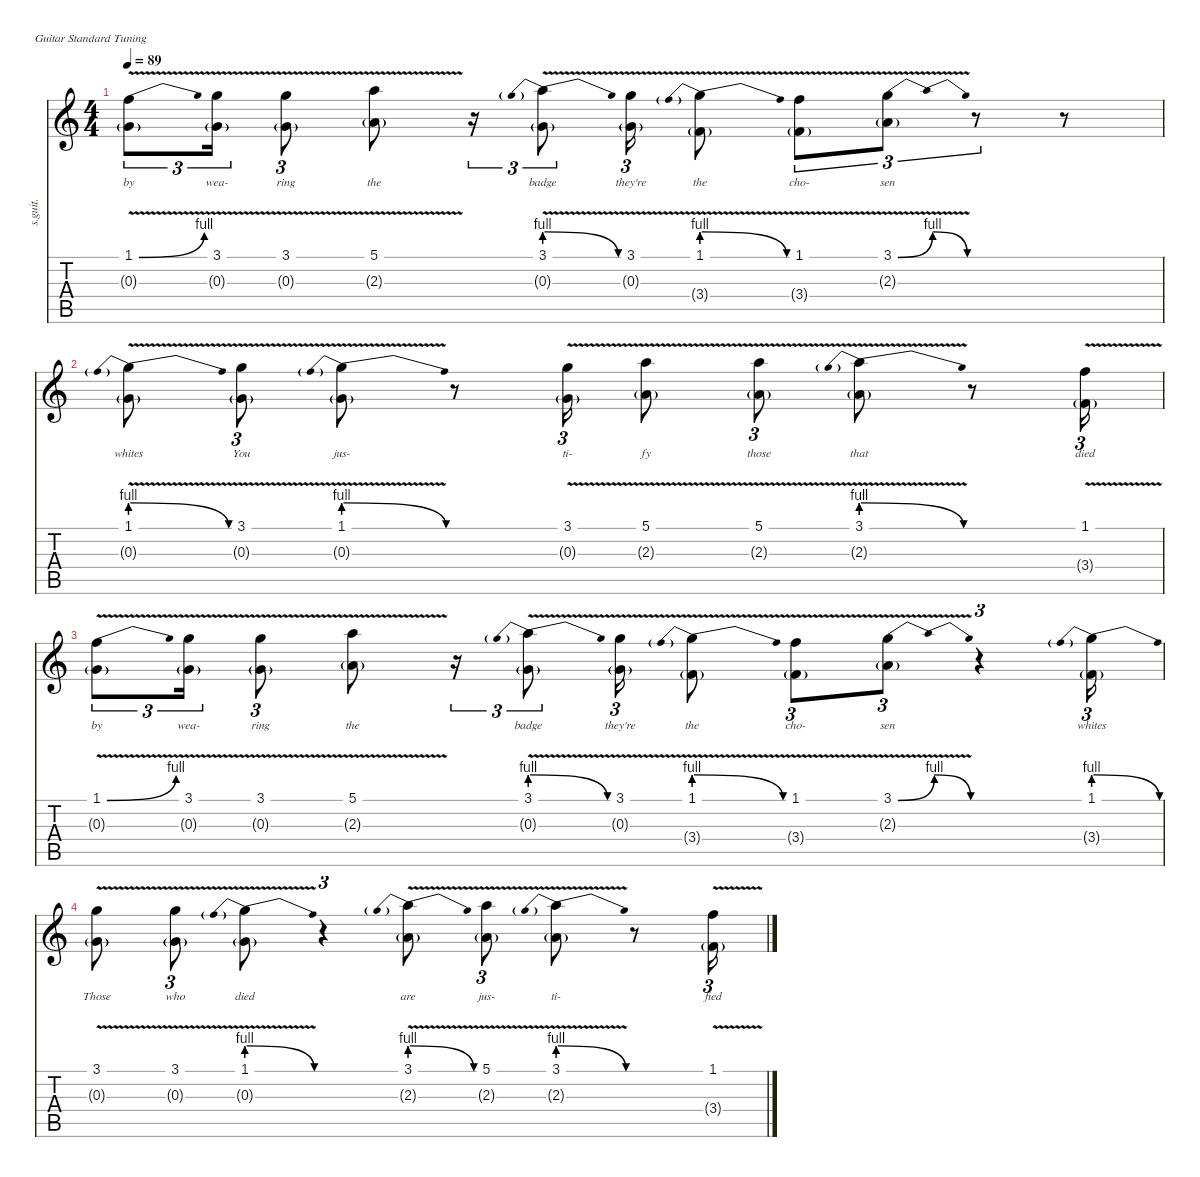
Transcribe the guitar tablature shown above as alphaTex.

\defaultSystemsLayout 4
\hideDynamics
\bracketExtendMode nobrackets
\track ("Zack de la Rocha - Vocals 1" "s.guit.") {instrument tenorsax}
\staff {score tabs}
\tuning (E4 B3 G3 D3 A2 E2)
\displaytranspose 12
\ts (4 4)
\tempo 89
\clef g2
\ks c
(1.1{be (bend 0 0 15 4) v} 0.3{g}).8{tu (3 2) lyrics (0 "by") lyrics (1 "") lyrics (2 "") lyrics (3 "") lyrics (4 "") dy fff} (3.1{v} 0.3{g}).16{tu (3 2) lyrics (0 "wea-") lyrics (1 "") lyrics (2 "") lyrics (3 "") lyrics (4 "")} (3.1{v} 0.3{g}).8{tu (3 2) lyrics (0 "ring") lyrics (1 "") lyrics (2 "") lyrics (3 "") lyrics (4 "")} (5.1{v} 2.3{g}).8{lyrics (0 "the") lyrics (1 "") lyrics (2 "") lyrics (3 "") lyrics (4 "")} r.16{tu (3 2)} (3.1{be (prebendrelease 0 4 19.8 0) v} 0.3{g}).8{tu (3 2) lyrics (0 "badge") lyrics (1 "") lyrics (2 "") lyrics (3 "") lyrics (4 "")} (3.1{v} 0.3{g}).16{tu (3 2) lyrics (0 "they're") lyrics (1 "") lyrics (2 "") lyrics (3 "") lyrics (4 "")} (1.1{be (prebendrelease 0 4 19.8 0) v} 3.4{g}).8{lyrics (0 "the") lyrics (1 "") lyrics (2 "") lyrics (3 "") lyrics (4 "")} (1.1{v} 3.4{g}).8{tu (3 2) lyrics (0 "cho-") lyrics (1 "") lyrics (2 "") lyrics (3 "") lyrics (4 "")} (3.1{be (bendrelease 0 0 15 4 45 4 60 0) v} 2.3{g}).8{tu (3 2) lyrics (0 "sen") lyrics (1 "") lyrics (2 "") lyrics (3 "") lyrics (4 "")} r.8{tu (3 2)} r.8 |
(1.1{be (prebendrelease 0 4 60 0) v} 0.3{g}).8{lyrics (0 "whites") lyrics (1 "") lyrics (2 "") lyrics (3 "") lyrics (4 "")} (3.1{v} 0.3{g}).8{tu (3 2) lyrics (0 "You") lyrics (1 "") lyrics (2 "") lyrics (3 "") lyrics (4 "")} (1.1{be (prebendrelease 0 4 60 0) v} 0.3{g}).8{lyrics (0 "jus-") lyrics (1 "") lyrics (2 "") lyrics (3 "") lyrics (4 "")} r.8 (3.1{v} 0.3{g}).16{tu (3 2) lyrics (0 "ti-") lyrics (1 "") lyrics (2 "") lyrics (3 "") lyrics (4 "")} (5.1{v} 2.3{g}).8{lyrics (0 "fy") lyrics (1 "") lyrics (2 "") lyrics (3 "") lyrics (4 "")} (5.1{v} 2.3{g}).8{tu (3 2) lyrics (0 "those") lyrics (1 "") lyrics (2 "") lyrics (3 "") lyrics (4 "")} (3.1{be (prebendrelease 0 4 60 0) v} 2.3{g}).8{lyrics (0 "that") lyrics (1 "") lyrics (2 "") lyrics (3 "") lyrics (4 "")} r.8 (1.1{v} 3.4{g}).16{tu (3 2) lyrics (0 "died") lyrics (1 "") lyrics (2 "") lyrics (3 "") lyrics (4 "")} |
(1.1{be (bend 0 0 15 4) v} 0.3{g}).8{tu (3 2) lyrics (0 "by") lyrics (1 "") lyrics (2 "") lyrics (3 "") lyrics (4 "")} (3.1{v} 0.3{g}).16{tu (3 2) lyrics (0 "wea-") lyrics (1 "") lyrics (2 "") lyrics (3 "") lyrics (4 "")} (3.1{v} 0.3{g}).8{tu (3 2) lyrics (0 "ring") lyrics (1 "") lyrics (2 "") lyrics (3 "") lyrics (4 "")} (5.1{v} 2.3{g}).8{lyrics (0 "the") lyrics (1 "") lyrics (2 "") lyrics (3 "") lyrics (4 "")} r.16{tu (3 2)} (3.1{be (prebendrelease 0 4 19.8 0) v} 0.3{g}).8{tu (3 2) lyrics (0 "badge") lyrics (1 "") lyrics (2 "") lyrics (3 "") lyrics (4 "")} (3.1{v} 0.3{g}).16{tu (3 2) lyrics (0 "they're") lyrics (1 "") lyrics (2 "") lyrics (3 "") lyrics (4 "")} (1.1{be (prebendrelease 0 4 19.8 0) v} 3.4{g}).8{lyrics (0 "the") lyrics (1 "") lyrics (2 "") lyrics (3 "") lyrics (4 "")} (1.1{v} 3.4{g}).8{tu (3 2) lyrics (0 "cho-") lyrics (1 "") lyrics (2 "") lyrics (3 "") lyrics (4 "")} (3.1{be (bendrelease 0 0 15 4 45 4 60 0) v} 2.3{g}).8{tu (3 2) lyrics (0 "sen") lyrics (1 "") lyrics (2 "") lyrics (3 "") lyrics (4 "")} r.4{tu (3 2)} (1.1{be (prebendrelease 0 4 30 0)} 3.4{g}).16{tu (3 2) lyrics (0 "whites") lyrics (1 "") lyrics (2 "") lyrics (3 "") lyrics (4 "")} |
(3.1{v} 0.3{g}).8{lyrics (0 "Those") lyrics (1 "") lyrics (2 "") lyrics (3 "") lyrics (4 "")} (3.1{v} 0.3{g}).8{tu (3 2) lyrics (0 "who") lyrics (1 "") lyrics (2 "") lyrics (3 "") lyrics (4 "")} (1.1{be (prebendrelease 0 4 60 0) v} 0.3{g}).8{lyrics (0 "died") lyrics (1 "") lyrics (2 "") lyrics (3 "") lyrics (4 "")} r.4{tu (3 2)} (3.1{be (prebendrelease 0 4 60 0) v} 2.3{g}).8{lyrics (0 "are") lyrics (1 "") lyrics (2 "") lyrics (3 "") lyrics (4 "")} (5.1{v} 2.3{g}).8{tu (3 2) lyrics (0 "jus-") lyrics (1 "") lyrics (2 "") lyrics (3 "") lyrics (4 "")} (3.1{be (prebendrelease 0 4 60 0) v} 2.3{g}).8{lyrics (0 "ti-") lyrics (1 "") lyrics (2 "") lyrics (3 "") lyrics (4 "")} r.8 (1.1{v} 3.4{g}).16{tu (3 2) lyrics (0 "fied") lyrics (1 "") lyrics (2 "") lyrics (3 "") lyrics (4 "")}
